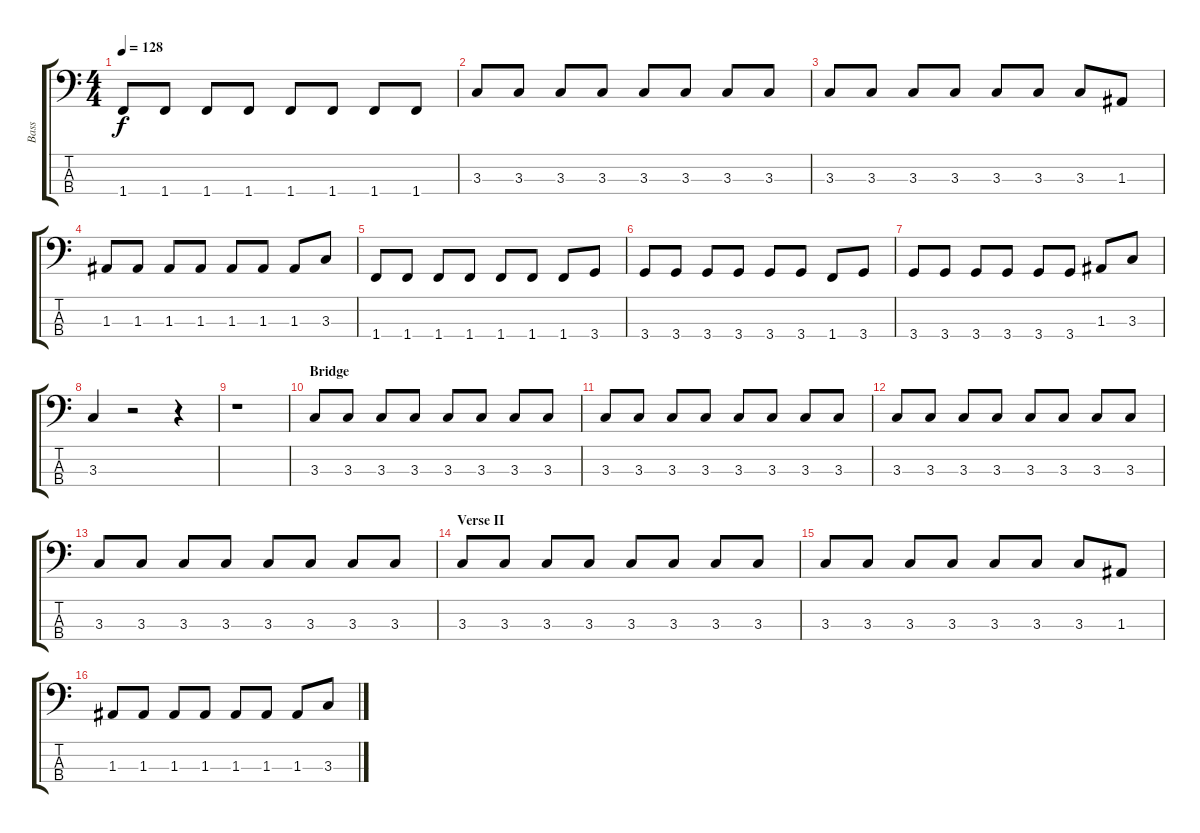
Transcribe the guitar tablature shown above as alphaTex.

\track ("Bass" "Bass") {instrument electricbassfinger}
\staff {score tabs}
\tuning (G2 D2 A1 E1) {hide}
\ts (4 4)
\tempo 128
\clef f4
\ks c
1.4.8{dy f} 1.4.8 1.4.8 1.4.8 1.4.8 1.4.8 1.4.8 1.4.8 |
3.3.8 3.3.8 3.3.8 3.3.8 3.3.8 3.3.8 3.3.8 3.3.8 |
3.3.8 3.3.8 3.3.8 3.3.8 3.3.8 3.3.8 3.3.8 1.3.8 |
1.3.8 1.3.8 1.3.8 1.3.8 1.3.8 1.3.8 1.3.8 3.3.8 |
1.4.8 1.4.8 1.4.8 1.4.8 1.4.8 1.4.8 1.4.8 3.4.8 |
3.4.8 3.4.8 3.4.8 3.4.8 3.4.8 3.4.8 1.4.8 3.4.8 |
3.4.8 3.4.8 3.4.8 3.4.8 3.4.8 3.4.8 1.3.8 3.3.8 |
3.3.4 r.2 r.4 |
r.1 |
\section ("" "Bridge")
3.3.8 3.3.8 3.3.8 3.3.8 3.3.8 3.3.8 3.3.8 3.3.8 |
3.3.8 3.3.8 3.3.8 3.3.8 3.3.8 3.3.8 3.3.8 3.3.8 |
3.3.8 3.3.8 3.3.8 3.3.8 3.3.8 3.3.8 3.3.8 3.3.8 |
3.3.8 3.3.8 3.3.8 3.3.8 3.3.8 3.3.8 3.3.8 3.3.8 |
\section ("" "Verse II")
3.3.8 3.3.8 3.3.8 3.3.8 3.3.8 3.3.8 3.3.8 3.3.8 |
3.3.8 3.3.8 3.3.8 3.3.8 3.3.8 3.3.8 3.3.8 1.3.8 |
1.3.8 1.3.8 1.3.8 1.3.8 1.3.8 1.3.8 1.3.8 3.3.8
